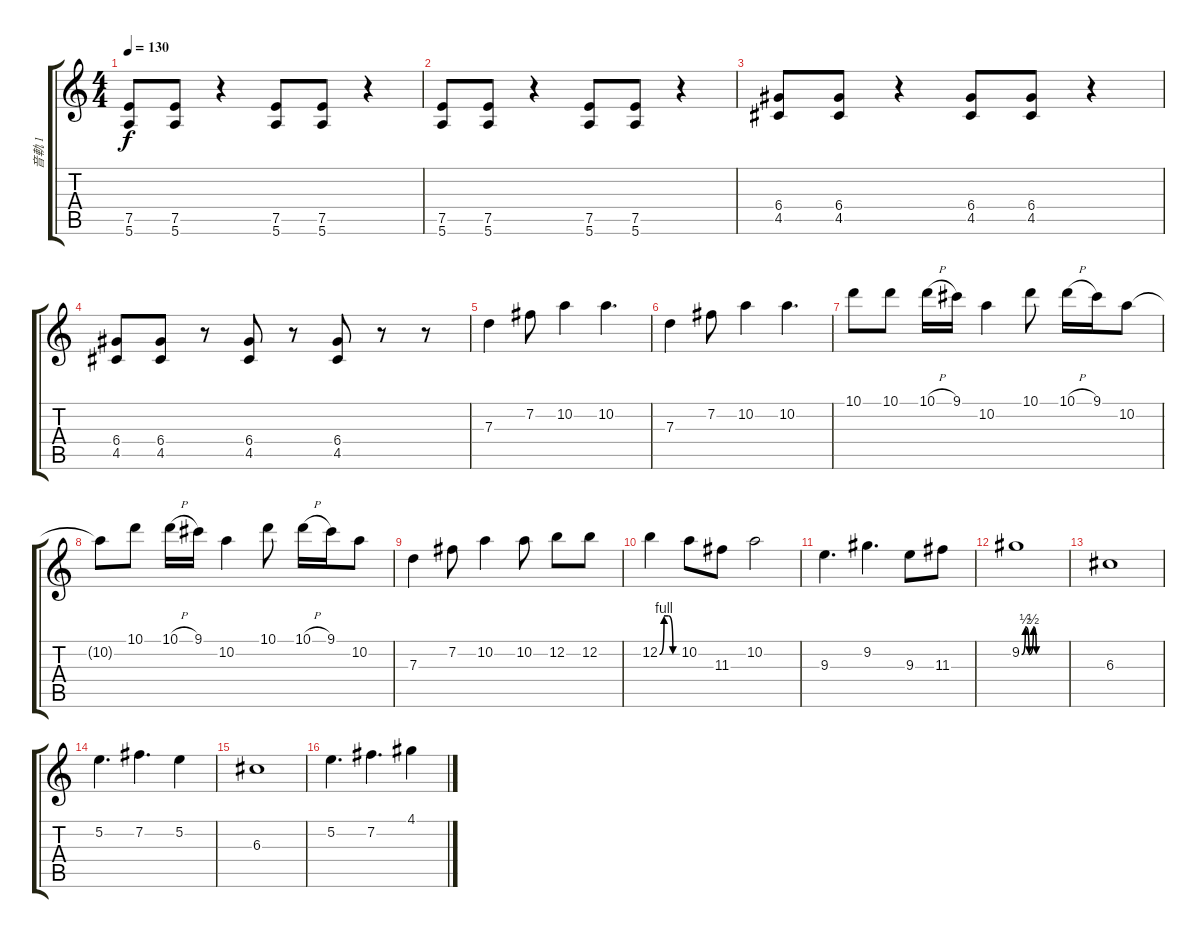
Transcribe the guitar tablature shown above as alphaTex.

\track ("音軌 1" "音軌 1") {instrument overdrivenguitar}
\staff {score tabs}
\tuning (E4 B3 G3 D3 A2 E2) {hide}
\ts (4 4)
\tempo 130
\clef g2
\ks c
(7.5 5.6).8{dy f} (7.5 5.6).8 r.4 (7.5 5.6).8 (7.5 5.6).8 r.4 |
(7.5 5.6).8 (7.5 5.6).8 r.4 (7.5 5.6).8 (7.5 5.6).8 r.4 |
(6.4 4.5).8 (6.4 4.5).8 r.4 (6.4 4.5).8 (6.4 4.5).8 r.4 |
(6.4 4.5).8 (6.4 4.5).8 r.8 (6.4 4.5).8 r.8 (6.4 4.5).8 r.8 r.8 |
7.3.4 7.2.8 10.2.4 10.2.4{d} |
7.3.4 7.2.8 10.2.4 10.2.4{d} |
10.1.8 10.1.8 10.1{h}.16 9.1.16 10.2.4 10.1.8 10.1{h}.16 9.1.16 10.2.8 |
10.2{t}.8 10.1.8 10.1{h}.16 9.1.16 10.2.4 10.1.8 10.1{h}.16 9.1.16 10.2.8 |
7.3.4 7.2.8 10.2.4 10.2.8 12.2.8 12.2.8 |
12.2{be (custom 0 0 15 4 30 4 45 0 60 0)}.4 10.2.8 11.3.8 10.2.2 |
9.3.4{d} 9.2.4{d} 9.3.8 11.3.8 |
9.2{be (custom 0 0 5 2 10 0 16 2 20 0 30 0 40 0 50 0 60 0)}.1 |
6.3.1 |
5.2.4{d} 7.2.4{d} 5.2.4 |
6.3.1 |
5.2.4{d} 7.2.4{d} 4.1.4
